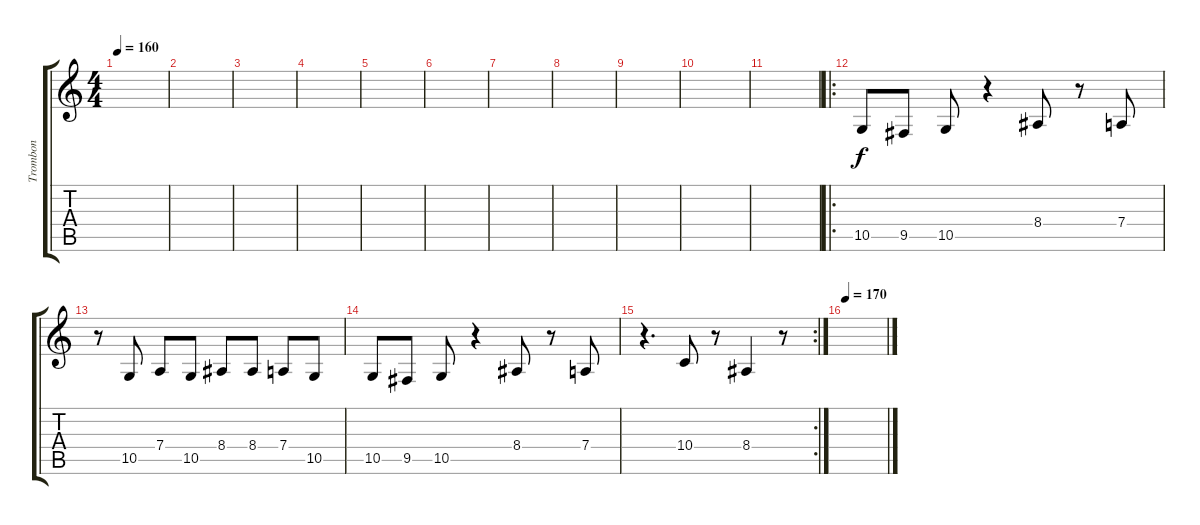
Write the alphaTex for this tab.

\track ("Trombon" "Trombon") {instrument trombone}
\staff {score tabs}
\tuning (E4 B3 G3 D3 A2 E2) {hide}
\ts (4 4)
\tempo 160
\clef g2
\ks c
|
|
|
|
|
|
|
|
|
|
|
\ro
10.5.8 9.5.8 10.5.8 r.4 8.4.8 r.8 7.4.8 |
r.8 10.5.8 7.4.8 10.5.8 8.4.8 8.4.8 7.4.8 10.5.8 |
10.5.8 9.5.8 10.5.8 r.4 8.4.8 r.8 7.4.8 |
\rc 2
r.4{d} 10.4.8 r.8 8.4.4 r.8 |
\tempo 170
